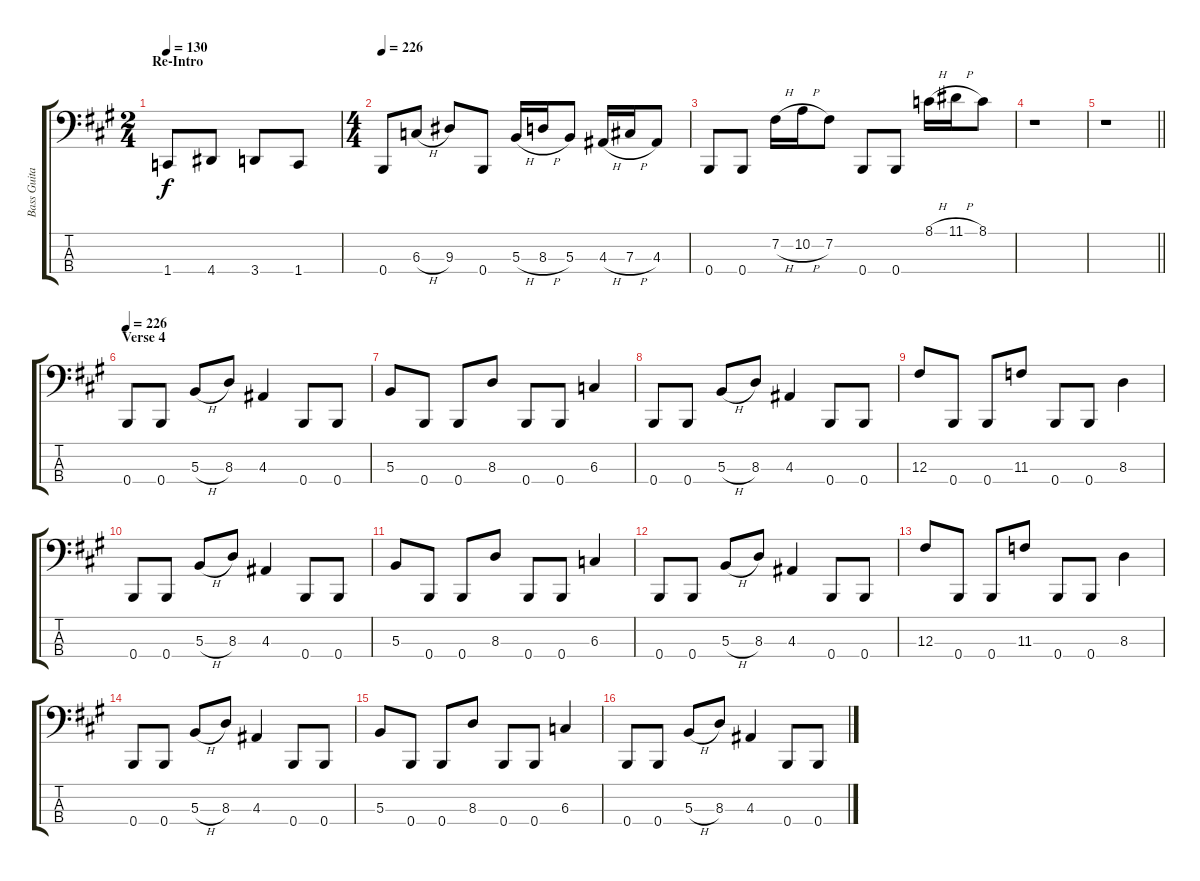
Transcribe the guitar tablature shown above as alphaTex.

\track ("Bass Guitar" "Bass Guita") {instrument electricbasspick}
\staff {score tabs}
\tuning (E2 B1 Gb1 B0) {hide}
\ts (2 4)
\section ("" "Re-Intro")
\tempo 130
\clef f4
\ks a
1.4.8{dy f} 4.4.8 3.4.8 1.4.8 |
\ts (4 4)
\tempo 226
0.4.8 6.3{h}.8 9.3.8 0.4.8 5.3{h}.16 8.3{h}.16 5.3.8 4.3{h}.16 7.3{h}.16 4.3.8 |
0.4.8 0.4.8 7.2{h}.16 10.2{h}.16 7.2.8 0.4.8 0.4.8 8.1{h}.16 11.1{h}.16 8.1.8 |
r.1 |
\barLineRight lightlight
r.1 |
\section ("" "Verse 4")
\tempo 226
0.4.8 0.4.8 5.3{h}.8 8.3.8 4.3.4 0.4.8 0.4.8 |
5.3.8 0.4.8 0.4.8 8.3.8 0.4.8 0.4.8 6.3.4 |
0.4.8 0.4.8 5.3{h}.8 8.3.8 4.3.4 0.4.8 0.4.8 |
12.3.8 0.4.8 0.4.8 11.3.8 0.4.8 0.4.8 8.3.4 |
0.4.8 0.4.8 5.3{h}.8 8.3.8 4.3.4 0.4.8 0.4.8 |
5.3.8 0.4.8 0.4.8 8.3.8 0.4.8 0.4.8 6.3.4 |
0.4.8 0.4.8 5.3{h}.8 8.3.8 4.3.4 0.4.8 0.4.8 |
12.3.8 0.4.8 0.4.8 11.3.8 0.4.8 0.4.8 8.3.4 |
0.4.8 0.4.8 5.3{h}.8 8.3.8 4.3.4 0.4.8 0.4.8 |
5.3.8 0.4.8 0.4.8 8.3.8 0.4.8 0.4.8 6.3.4 |
0.4.8 0.4.8 5.3{h}.8 8.3.8 4.3.4 0.4.8 0.4.8
